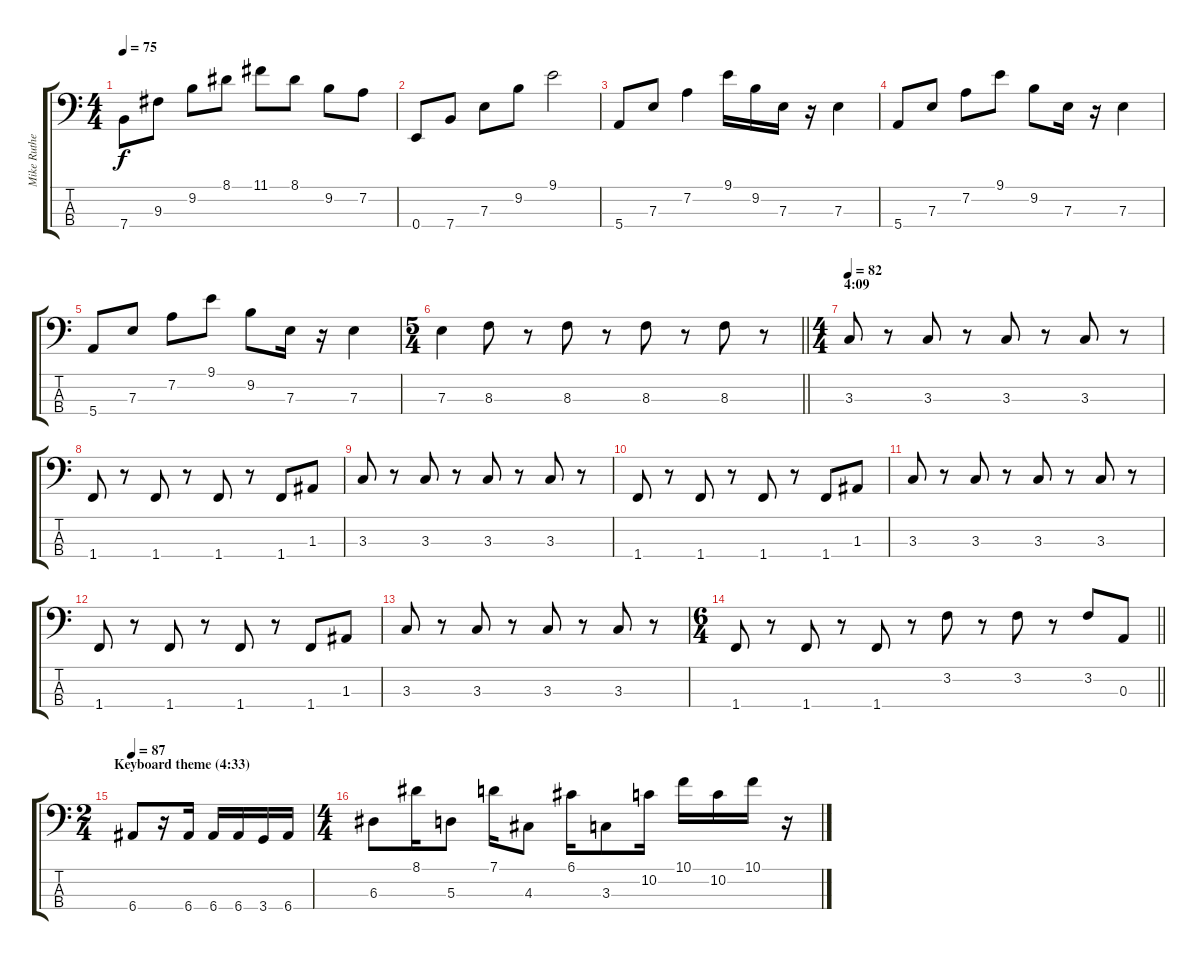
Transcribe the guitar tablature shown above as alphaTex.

\track ("Mike Rutherford (bass)" "Mike Ruthe") {solo instrument electricbassfinger}
\staff {score tabs}
\tuning (G2 D2 A1 E1) {hide}
\ts (4 4)
\tempo 75
\clef f4
\ks c
7.4.8{dy f} 9.3.8 9.2.8 8.1.8 11.1.8 8.1.8 9.2.8 7.2.8 |
0.4.8 7.4.8 7.3.8 9.2.8 9.1.2 |
5.4.8 7.3.8 7.2.4 9.1.16 9.2.16 7.3.16 r.16 7.3.4 |
5.4.8 7.3.8 7.2.8 9.1.8 9.2.8 7.3.16 r.16 7.3.4 |
5.4.8 7.3.8 7.2.8 9.1.8 9.2.8 7.3.16 r.16 7.3.4 |
\ts (5 4)
\barLineRight lightlight
7.3.4 8.3.8 r.8 8.3.8 r.8 8.3.8 r.8 8.3.8 r.8 |
\ts (4 4)
\section ("" "4:09")
\tempo 82
3.3.8 r.8 3.3.8 r.8 3.3.8 r.8 3.3.8 r.8 |
1.4.8 r.8 1.4.8 r.8 1.4.8 r.8 1.4.8 1.3.8 |
3.3.8 r.8 3.3.8 r.8 3.3.8 r.8 3.3.8 r.8 |
1.4.8 r.8 1.4.8 r.8 1.4.8 r.8 1.4.8 1.3.8 |
3.3.8 r.8 3.3.8 r.8 3.3.8 r.8 3.3.8 r.8 |
1.4.8 r.8 1.4.8 r.8 1.4.8 r.8 1.4.8 1.3.8 |
3.3.8 r.8 3.3.8 r.8 3.3.8 r.8 3.3.8 r.8 |
\ts (6 4)
\barLineRight lightlight
1.4.8 r.8 1.4.8 r.8 1.4.8 r.8 3.2.8 r.8 3.2.8 r.8 3.2.8 0.3.8 |
\ts (2 4)
\section ("" "Keyboard theme (4:33)")
\tempo 87
6.4.8{volume 13} r.16 6.4.16 6.4.16 6.4.16 3.4.16 6.4.16 |
\ts (4 4)
6.3.8 8.1.16 5.3.8 7.1.16 4.3.8 6.1.16 3.3.8 10.2.16 10.1.16 10.2.16 10.1.16 r.16
